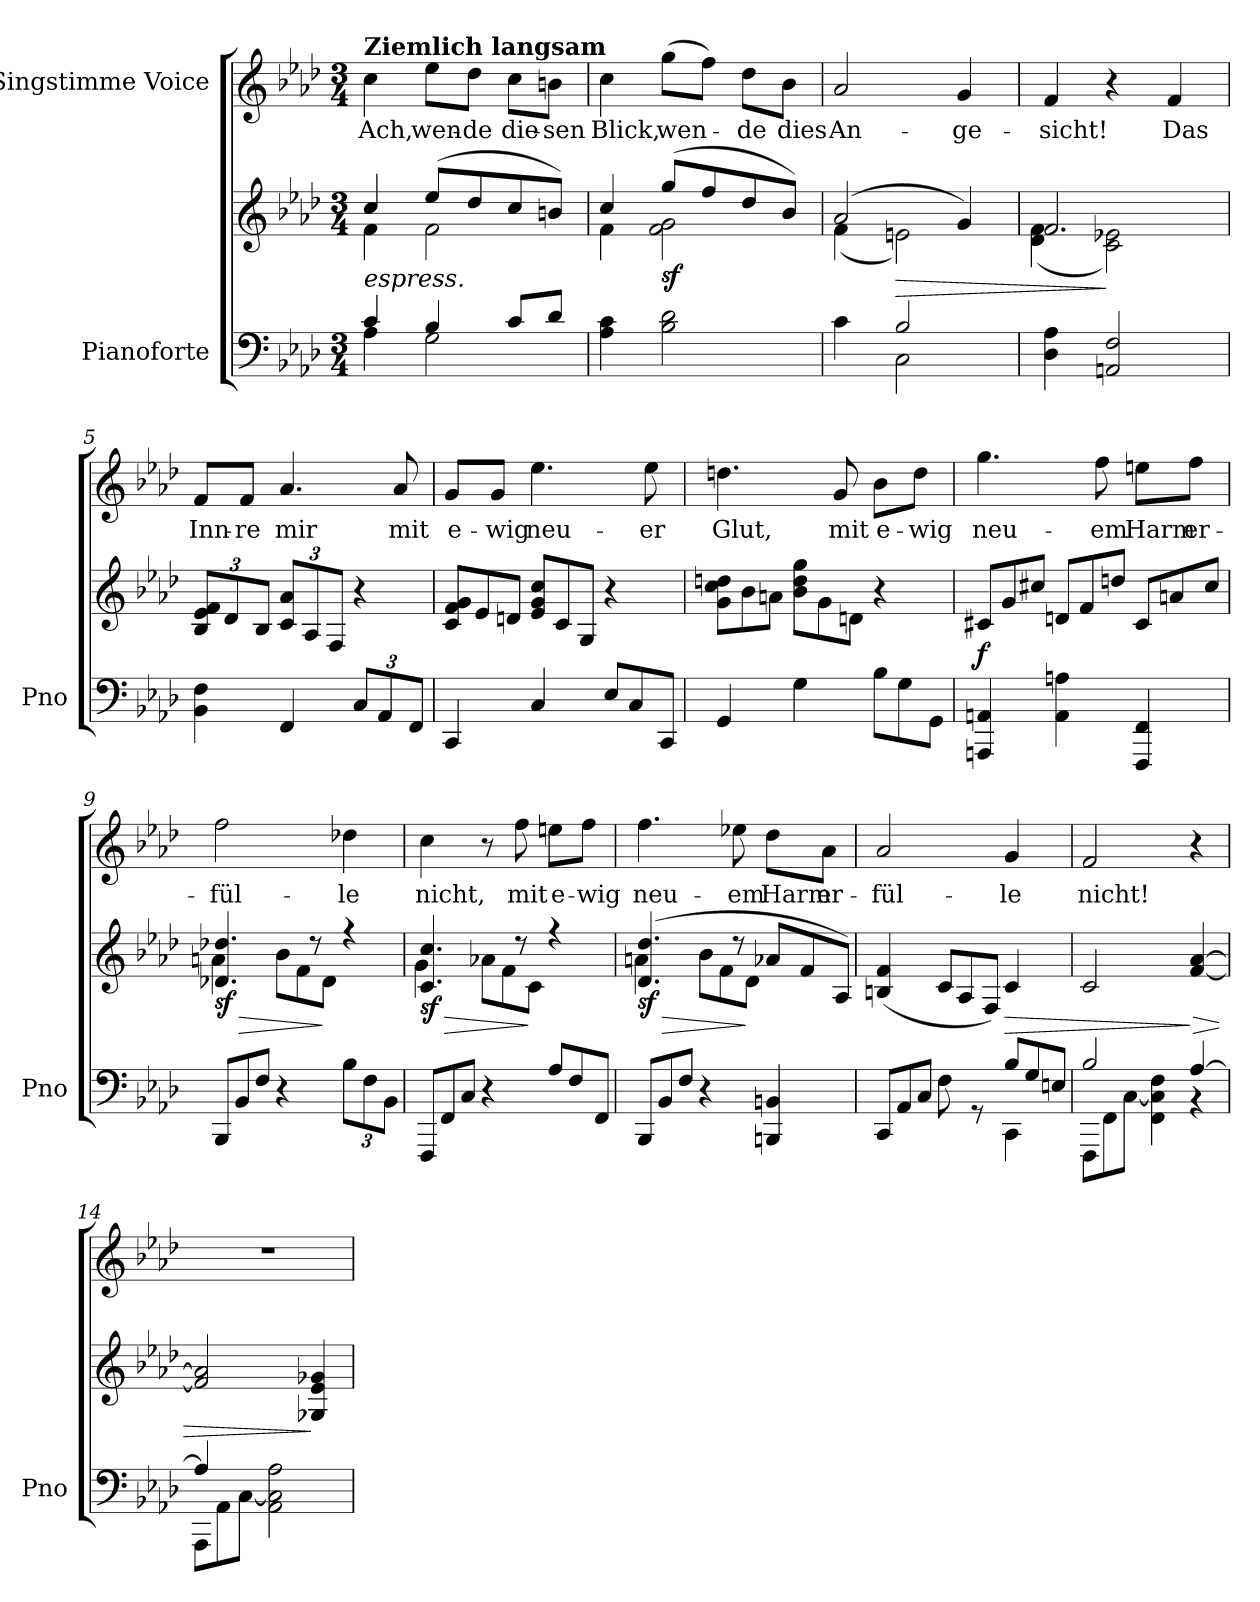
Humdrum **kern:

**kern	**kern	**dynam	**kern	**text
*part2	*part2	*part2	*part1	*part1
*staff3	*staff2	*staff2/3	*staff1	*staff1
*I"Pianoforte	*	*	*I"Singstimme Voice	*
*I'Pno	*	*	*	*
*clefF4	*clefG2	*	*clefG2	*
*k[b-e-a-d-]	*k[b-e-a-d-]	*	*k[b-e-a-d-]	*
*M3/4	*M3/4	*	*M3/4	*
=1	=1	=1	=1	=1
*^	*^	*	*	*
!	!	!	!	!	!LO:TX:a:B:t=Ziemlich langsam	!
!LO:TX:a:i:t=espress.	!	!	!	!	!	!
!	!	!	!	!	!	!LO:LY:b
4c/	4A-\	4cc/	4f\	.	4cc\	Ach,
!	!	!	!	!	!	!LO:LY:b
4B-/	2G\	(>8ee-/L	2f\	.	8ee-\L	wen-
!	!	!	!	!	!	!LO:LY:b
.	.	8dd-/	.	.	8dd-\J	-de
!	!	!	!	!	!	!LO:LY:b
8c/L	.	8cc/	.	.	8cc\L	die-
!	!	!	!	!	!	!LO:LY:b
8d-/J	.	8bn/J)	.	.	8bn\J	-sen
*v	*v	*	*	*	*	*
=2	=2	=2	=2	=2	=2
!	!	!	!	!	!LO:LY:b
4A-\ 4c\	4cc/	4f\	.	4cc\	Blick,
!	!	!	!LO:DY:b	!	!LO:LY:b
2B-\ 2d-\	(>8gg/L	2f\ 2g\	sf	(>8gg\L	wen-
.	8ff/	.	.	8ff\J)	.
!	!	!	!	!	!LO:LY:b
.	8dd-/	.	.	8dd-\L	-de
!	!	!	!	!	!LO:LY:b
.	8b-/J)	.	.	8b-\J	dies
=3	=3	=3	=3	=3	=3
*^	*	*	*	*	*
!	!	!	!	!	!	!LO:LY:b
4rEEyy	4c\	(>2a-/	(<4f\	.	2a-/	An-
!	!	!	!	!LO:HP:b	!	!
2B-/	2C\	.	2en\)	>	.	.
!	!	!	!	!	!	!LO:LY:b
.	.	4g/)	.	.	4g/	-ge-
*v	*v	*	*	*	*	*
=4	=4	=4	=4	=4	=4
!	!	!	!	!	!LO:LY:b
4D-\ 4A-\	2.f/	(<4d-\ 4f\	.	4f/	-sicht!
2AAn/ 2F/	.	2c\ 2e-X\)	]	4r	.
!	!	!	!	!	!LO:LY:b
.	.	.	.	4f/	Das
*	*v	*v	*	*	*
!!LO:LB:g=z
=5	=5	=5	=5	=5
*	*Xbrackettup	*	*	*
!	!	!	!	!LO:LY:b
4BB-\ 4F\	(>12B-/ 12e-/ 12f/L	.	8f/L	Inn-
.	12d-/	.	.	.
!	!	!	!	!LO:LY:b
.	.	.	8f/J	-re
.	12B-/J	.	.	.
!	!	!	!	!LO:LY:b
4FF/	12c/ 12a-/L	.	4.a-/	mir
.	12A-/	.	.	.
.	12F/J	.	.	.
*Xbrackettup	*	*	*	*
12C/L	4r	.	.	.
12AA-/	.	.	.	.
!	!	!	!	!LO:LY:b
.	.	.	8a-/	mit
12FF/J)	.	.	.	.
=6	=6	=6	=6	=6
*	*Xtuplet	*	*	*
!	!	!	!	!LO:LY:b
4CC/	(>12c/ 12f/ 12g/L	.	8g/L	e-
.	12e-/	.	.	.
!	!	!	!	!LO:LY:b
.	.	.	8g/J	-wig
.	12dn/J	.	.	.
!	!	!	!	!LO:LY:b
4C/	12e-/ 12g/ 12cc/L	.	4.ee-\	neu-
.	12c/	.	.	.
.	12G/J	.	.	.
*Xtuplet	*	*	*	*
12E-/L	4r	.	.	.
12C/	.	.	.	.
!	!	!	!	!LO:LY:b
.	.	.	8ee-\	-er
12CC/J)	.	.	.	.
=7	=7	=7	=7	=7
!	!	!	!	!LO:LY:b
4GG/	(>12g\ 12cc\ 12ddn\L	.	4.ddn\	Glut,
.	12b-\	.	.	.
.	12an\J	.	.	.
4G\	12b-\ 12dd\ 12gg\L	.	.	.
.	12g\	.	.	.
!	!	!	!	!LO:LY:b
.	.	.	8g/	mit
.	12dn\J	.	.	.
!	!	!	!	!LO:LY:b
12B-\L	4r	.	8b-\L	e-
12G\	.	.	.	.
!	!	!	!	!LO:LY:b
.	.	.	8dd\J	-wig
12GG\J)	.	.	.	.
!!LO:LB:g=z
=8	=8	=8	=8	=8
!	!	!LO:DY:b	!	!LO:LY:b
4AAAn/ 4AAn/	12c#X/L	f	4.gg\	neu-
.	12g/	.	.	.
.	12cc#X/J	.	.	.
4AA\ 4An\	12dn/L	.	.	.
.	12f/	.	.	.
!	!	!	!	!LO:LY:b
.	.	.	8ff\	-em
.	12ddn/J	.	.	.
!	!	!	!	!LO:LY:b
4FFF/ 4FF/	12c#/L	.	8een\L	Harm
.	12an/	.	.	.
!	!	!	!	!LO:LY:b
.	.	.	8ff\J	er-
.	12cc#/J	.	.	.
=9	=9	=9	=9	=9
!	!	!LO:HP:b	!	!LO:LY:b
*	*^	*	*	*
!	!	!	!LO:DY:n=1:b	!	!
12BBB-/L	4.d-X/ 4.dd-X/	4an\	> sf	2ff\	-fül-
12BB-/	.	.	.	.	.
12F/J	.	.	.	.	.
4r	.	(>12b-\L	.	.	.
.	.	12f\	.	.	.
.	8r	.	.	.	.
.	.	12d-\J	]	.	.
*tuplet	*	*	*	*	*
!	!	!	!	!	!LO:LY:b
12B-\L	4rff	4ryy	.	4dd-X\	-le
12F\	.	.	.	.	.
12BB-\J)	.	.	.	.	.
=10	=10	=10	=10	=10	=10
*Xtuplet	*	*	*	*	*
!	!	!	!LO:HP:b	!	!LO:LY:b
!	!	!	!LO:DY:n=1:b	!	!
12FFF/L	4.c/ 4.cc/	4g\	> sf	4cc\	nicht,
12FF/	.	.	.	.	.
12C/J	.	.	.	.	.
4r	.	(>12a-X\L	.	8r	.
.	.	12f\	.	.	.
!	!	!	!	!	!LO:LY:b
.	8r	.	.	8ff\	mit
.	.	12c\J	]	.	.
!	!	!	!	!	!LO:LY:b
12A-/L	4rff	4ryy	.	8een\L	e-
12F/	.	.	.	.	.
!	!	!	!	!	!LO:LY:b
.	.	.	.	8ff\J	-wig
12FF/J)	.	.	.	.	.
!!LO:LB:g=z
=11	=11	=11	=11	=11	=11
!	!	!	!LO:HP:b	!	!LO:LY:b
!	!	!	!LO:DY:n=1:b	!	!
12BBB-/L	(>4.d-/ 4.dd-/	4an\	> sf	4.ff\	neu-
12BB-/	.	.	.	.	.
12F/J	.	.	.	.	.
4r	.	12b-\L	.	.	.
.	.	12f\	.	.	.
!	!	!	!	!	!LO:LY:b
.	8r	.	.	8ee-X\	-em
.	.	12d-\J	]	.	.
!	!	!	!	!	!LO:LY:b
4BBBn/ 4BBn/	12a-X/L	4rgyy	.	8dd-\L	Harm
.	12f/	.	.	.	.
!	!	!	!	!	!LO:LY:b
.	.	.	.	8a-\J	er-
.	12A-/J)	.	.	.	.
*	*v	*v	*	*	*
=12	=12	=12	=12	=12
*^	*	*	*	*
!	!	!	!	!	!LO:LY:b
12CC/L	2ryy	(<4Bn/ 4f/	.	2a-/	-fül-
12AA-/	.	.	.	.	.
12C/J	.	.	.	.	.
8F\	.	12c/L	.	.	.
.	.	12A-/	.	.	.
8rGG	.	.	.	.	.
.	.	12F/J)	.	.	.
!	!	!	!LO:HP:b	!	!LO:LY:b
12B-/L	4CC\	4c/	>	4g/	-le
12G/	.	.	.	.	.
12En/J	.	.	.	.	.
=13	=13	=13	=13	=13	=13
!	!	!	!	!	!LO:LY:b
2B-/	12FFF\L	2c/	.	2f/	nicht!
.	12FF\	.	.	.	.
.	[12C\J	.	.	.	.
.	4FF\ 4C\] 4F\	.	.	.	.
!	!	!	!LO:HP:n=1:b	!	!
[4A-/	4r	[4f/ [4a-/	] >	4r	.
=14	=14	=14	=14	=14	=14
4A-/]	12AAA-\L	2f/] 2a-/]	.	2.r	.
.	12AA-\	.	.	.	.
.	[12C\J	.	.	.	.
2rFyy	2AA-\ 2C\] 2A-\	.	.	.	.
.	.	4G-X/ 4e-/ 4g-X/	]	.	.
*v	*v	*	*	*	*
=	=	=	=	=
*-	*-	*-	*-	*-
